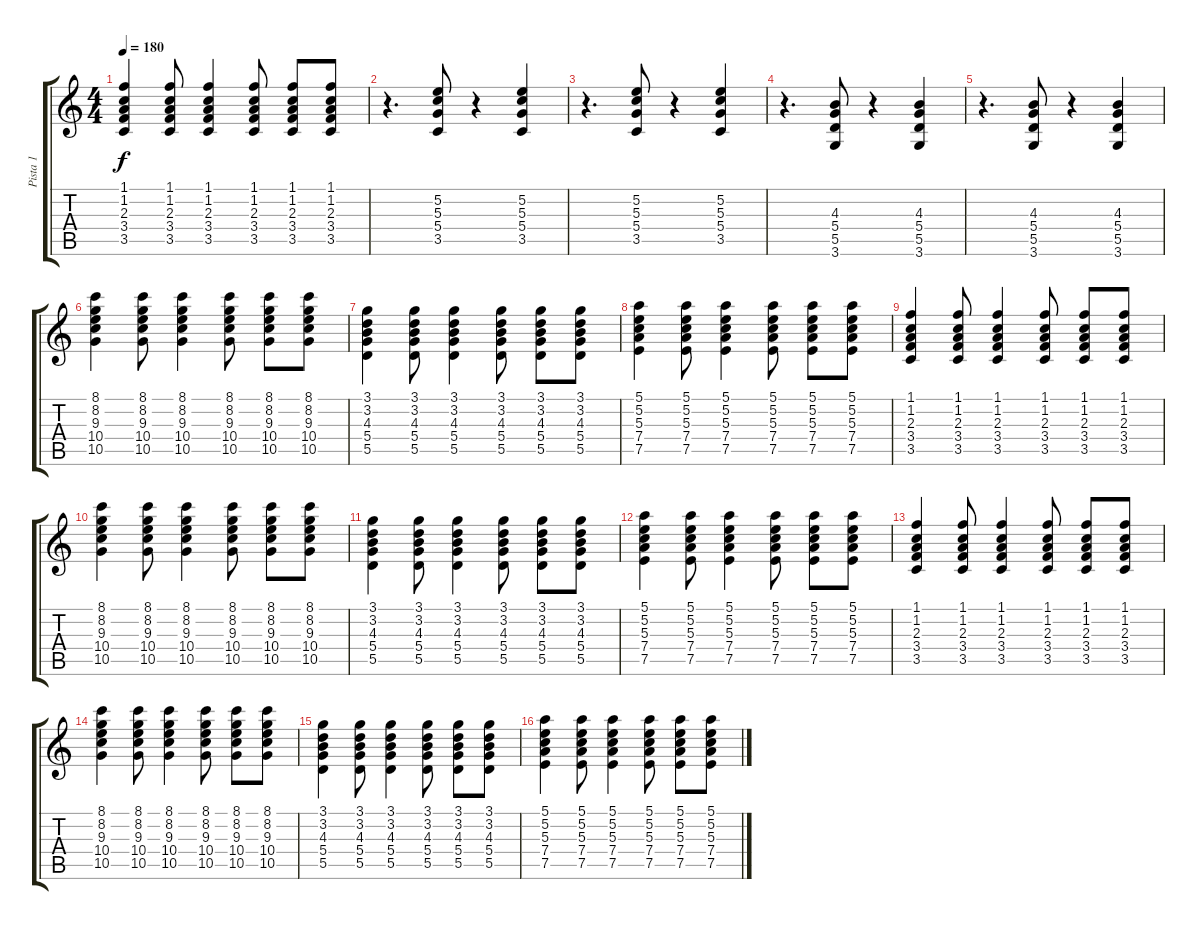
\track ("Pista 1" "Pista 1") {instrument electricguitarjazz}
\staff {score tabs}
\tuning (E4 B3 G3 D3 A2 E2) {hide}
\ts (4 4)
\tempo 180
\clef g2
\ks c
(1.1 1.2 2.3 3.4 3.5).4{dy f} (1.1 1.2 2.3 3.4 3.5).8 (1.1 1.2 2.3 3.4 3.5).4 (1.1 1.2 2.3 3.4 3.5).8 (1.1 1.2 2.3 3.4 3.5).8 (1.1 1.2 2.3 3.4 3.5).8 |
r.4{d} (5.2 5.3 5.4 3.5).8 r.4 (5.2 5.3 5.4 3.5).4 |
r.4{d} (5.2 5.3 5.4 3.5).8 r.4 (5.2 5.3 5.4 3.5).4 |
r.4{d} (4.3 5.4 5.5 3.6).8 r.4 (4.3 5.4 5.5 3.6).4 |
r.4{d} (4.3 5.4 5.5 3.6).8 r.4 (4.3 5.4 5.5 3.6).4 |
(8.1 8.2 9.3 10.4 10.5).4 (8.1 8.2 9.3 10.4 10.5).8 (8.1 8.2 9.3 10.4 10.5).4 (8.1 8.2 9.3 10.4 10.5).8 (8.1 8.2 9.3 10.4 10.5).8 (8.1 8.2 9.3 10.4 10.5).8 |
(3.1 3.2 4.3 5.4 5.5).4 (3.1 3.2 4.3 5.4 5.5).8 (3.1 3.2 4.3 5.4 5.5).4 (3.1 3.2 4.3 5.4 5.5).8 (3.1 3.2 4.3 5.4 5.5).8 (3.1 3.2 4.3 5.4 5.5).8 |
(5.1 5.2 5.3 7.4 7.5).4 (5.1 5.2 5.3 7.4 7.5).8 (5.1 5.2 5.3 7.4 7.5).4 (5.1 5.2 5.3 7.4 7.5).8 (5.1 5.2 5.3 7.4 7.5).8 (5.1 5.2 5.3 7.4 7.5).8 |
(1.1 1.2 2.3 3.4 3.5).4 (1.1 1.2 2.3 3.4 3.5).8 (1.1 1.2 2.3 3.4 3.5).4 (1.1 1.2 2.3 3.4 3.5).8 (1.1 1.2 2.3 3.4 3.5).8 (1.1 1.2 2.3 3.4 3.5).8 |
(8.1 8.2 9.3 10.4 10.5).4 (8.1 8.2 9.3 10.4 10.5).8 (8.1 8.2 9.3 10.4 10.5).4 (8.1 8.2 9.3 10.4 10.5).8 (8.1 8.2 9.3 10.4 10.5).8 (8.1 8.2 9.3 10.4 10.5).8 |
(3.1 3.2 4.3 5.4 5.5).4 (3.1 3.2 4.3 5.4 5.5).8 (3.1 3.2 4.3 5.4 5.5).4 (3.1 3.2 4.3 5.4 5.5).8 (3.1 3.2 4.3 5.4 5.5).8 (3.1 3.2 4.3 5.4 5.5).8 |
(5.1 5.2 5.3 7.4 7.5).4 (5.1 5.2 5.3 7.4 7.5).8 (5.1 5.2 5.3 7.4 7.5).4 (5.1 5.2 5.3 7.4 7.5).8 (5.1 5.2 5.3 7.4 7.5).8 (5.1 5.2 5.3 7.4 7.5).8 |
(1.1 1.2 2.3 3.4 3.5).4 (1.1 1.2 2.3 3.4 3.5).8 (1.1 1.2 2.3 3.4 3.5).4 (1.1 1.2 2.3 3.4 3.5).8 (1.1 1.2 2.3 3.4 3.5).8 (1.1 1.2 2.3 3.4 3.5).8 |
(8.1 8.2 9.3 10.4 10.5).4 (8.1 8.2 9.3 10.4 10.5).8 (8.1 8.2 9.3 10.4 10.5).4 (8.1 8.2 9.3 10.4 10.5).8 (8.1 8.2 9.3 10.4 10.5).8 (8.1 8.2 9.3 10.4 10.5).8 |
(3.1 3.2 4.3 5.4 5.5).4 (3.1 3.2 4.3 5.4 5.5).8 (3.1 3.2 4.3 5.4 5.5).4 (3.1 3.2 4.3 5.4 5.5).8 (3.1 3.2 4.3 5.4 5.5).8 (3.1 3.2 4.3 5.4 5.5).8 |
(5.1 5.2 5.3 7.4 7.5).4 (5.1 5.2 5.3 7.4 7.5).8 (5.1 5.2 5.3 7.4 7.5).4 (5.1 5.2 5.3 7.4 7.5).8 (5.1 5.2 5.3 7.4 7.5).8 (5.1 5.2 5.3 7.4 7.5).8
